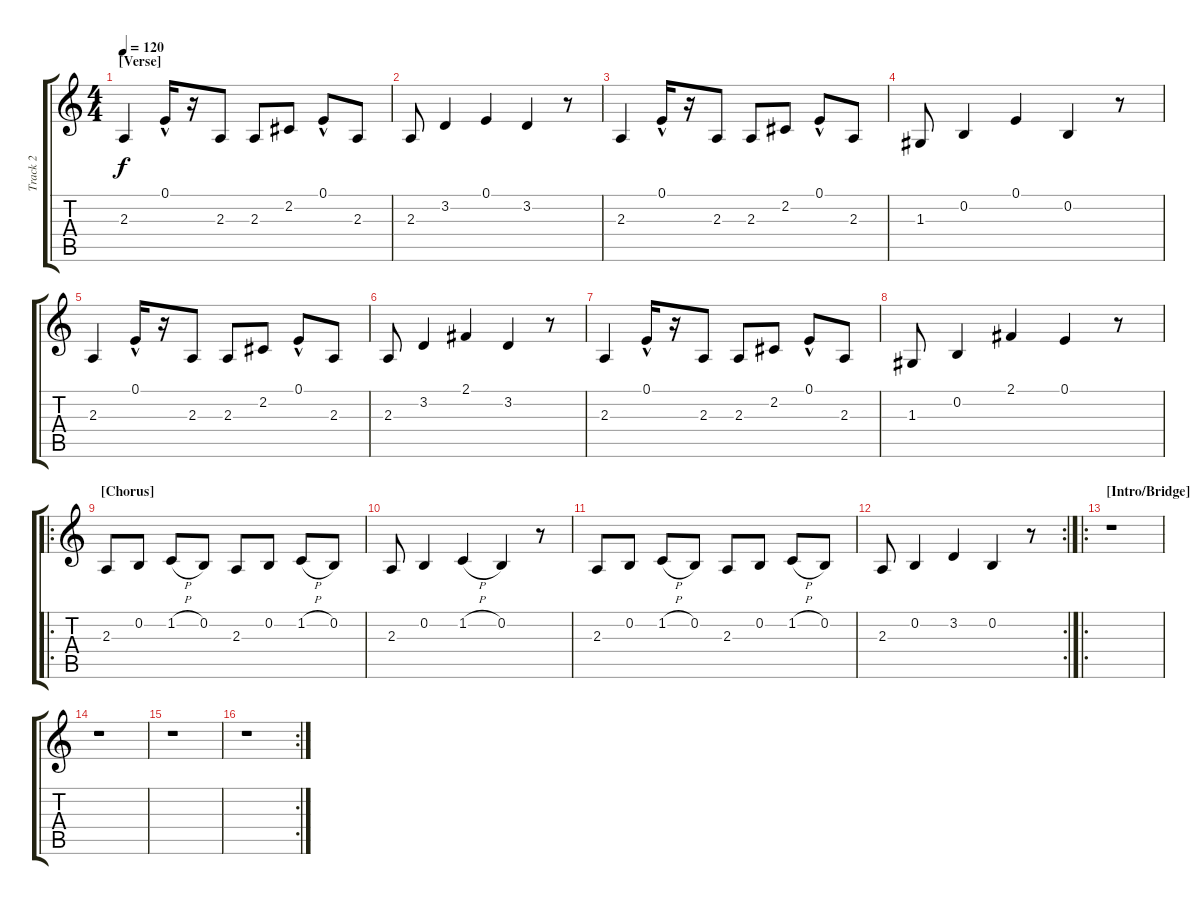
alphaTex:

\track ("Track 2" "Track 2") {instrument altosax}
\staff {score tabs}
\tuning (E4 B3 G3 D3 A2 E2) {hide}
\ts (4 4)
\section ("" "[Verse]")
\tempo 120
\clef g2
\ks c
2.3.4{dy f} 0.1{hac}.16 r.16 2.3.8 2.3.8 2.2.8 0.1{hac}.8 2.3.8 |
2.3.8 3.2.4 0.1.4 3.2.4 r.8 |
2.3.4 0.1{hac}.16 r.16 2.3.8 2.3.8 2.2.8 0.1{hac}.8 2.3.8 |
1.3.8 0.2.4 0.1.4 0.2.4 r.8 |
2.3.4 0.1{hac}.16 r.16 2.3.8 2.3.8 2.2.8 0.1{hac}.8 2.3.8 |
2.3.8 3.2.4 2.1.4 3.2.4 r.8 |
2.3.4 0.1{hac}.16 r.16 2.3.8 2.3.8 2.2.8 0.1{hac}.8 2.3.8 |
1.3.8 0.2.4 2.1.4 0.1.4 r.8 |
\ro
\section ("" "[Chorus]")
2.3.8 0.2.8 1.2{h}.8 0.2.8 2.3.8 0.2.8 1.2{h}.8 0.2.8 |
2.3.8 0.2.4 1.2{h}.4 0.2.4 r.8 |
2.3.8 0.2.8 1.2{h}.8 0.2.8 2.3.8 0.2.8 1.2{h}.8 0.2.8 |
\rc 2
2.3.8 0.2.4 3.2.4 0.2.4 r.8 |
\ro
\section ("" "[Intro/Bridge]")
r.1 |
r.1 |
r.1 |
\rc 2
r.1
